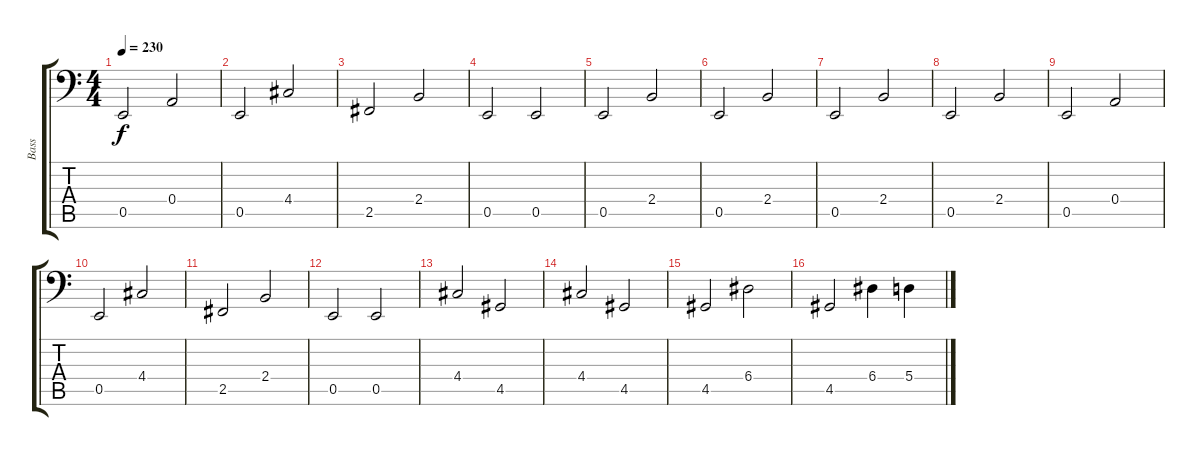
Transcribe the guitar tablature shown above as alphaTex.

\track ("Bass" "Bass") {instrument electricbassfinger}
\staff {score tabs}
\tuning (C3 G2 D2 A1 E1 B0) {hide}
\ts (4 4)
\tempo 230
\clef f4
\ks c
0.5.2{dy f} 0.4.2 |
0.5.2 4.4.2 |
2.5.2 2.4.2 |
0.5.2 0.5.2 |
0.5.2 2.4.2 |
0.5.2 2.4.2 |
0.5.2 2.4.2 |
0.5.2 2.4.2 |
0.5.2 0.4.2 |
0.5.2 4.4.2 |
2.5.2 2.4.2 |
0.5.2 0.5.2 |
4.4.2 4.5.2 |
4.4.2 4.5.2 |
4.5.2 6.4.2 |
4.5.2 6.4.4 5.4.4
